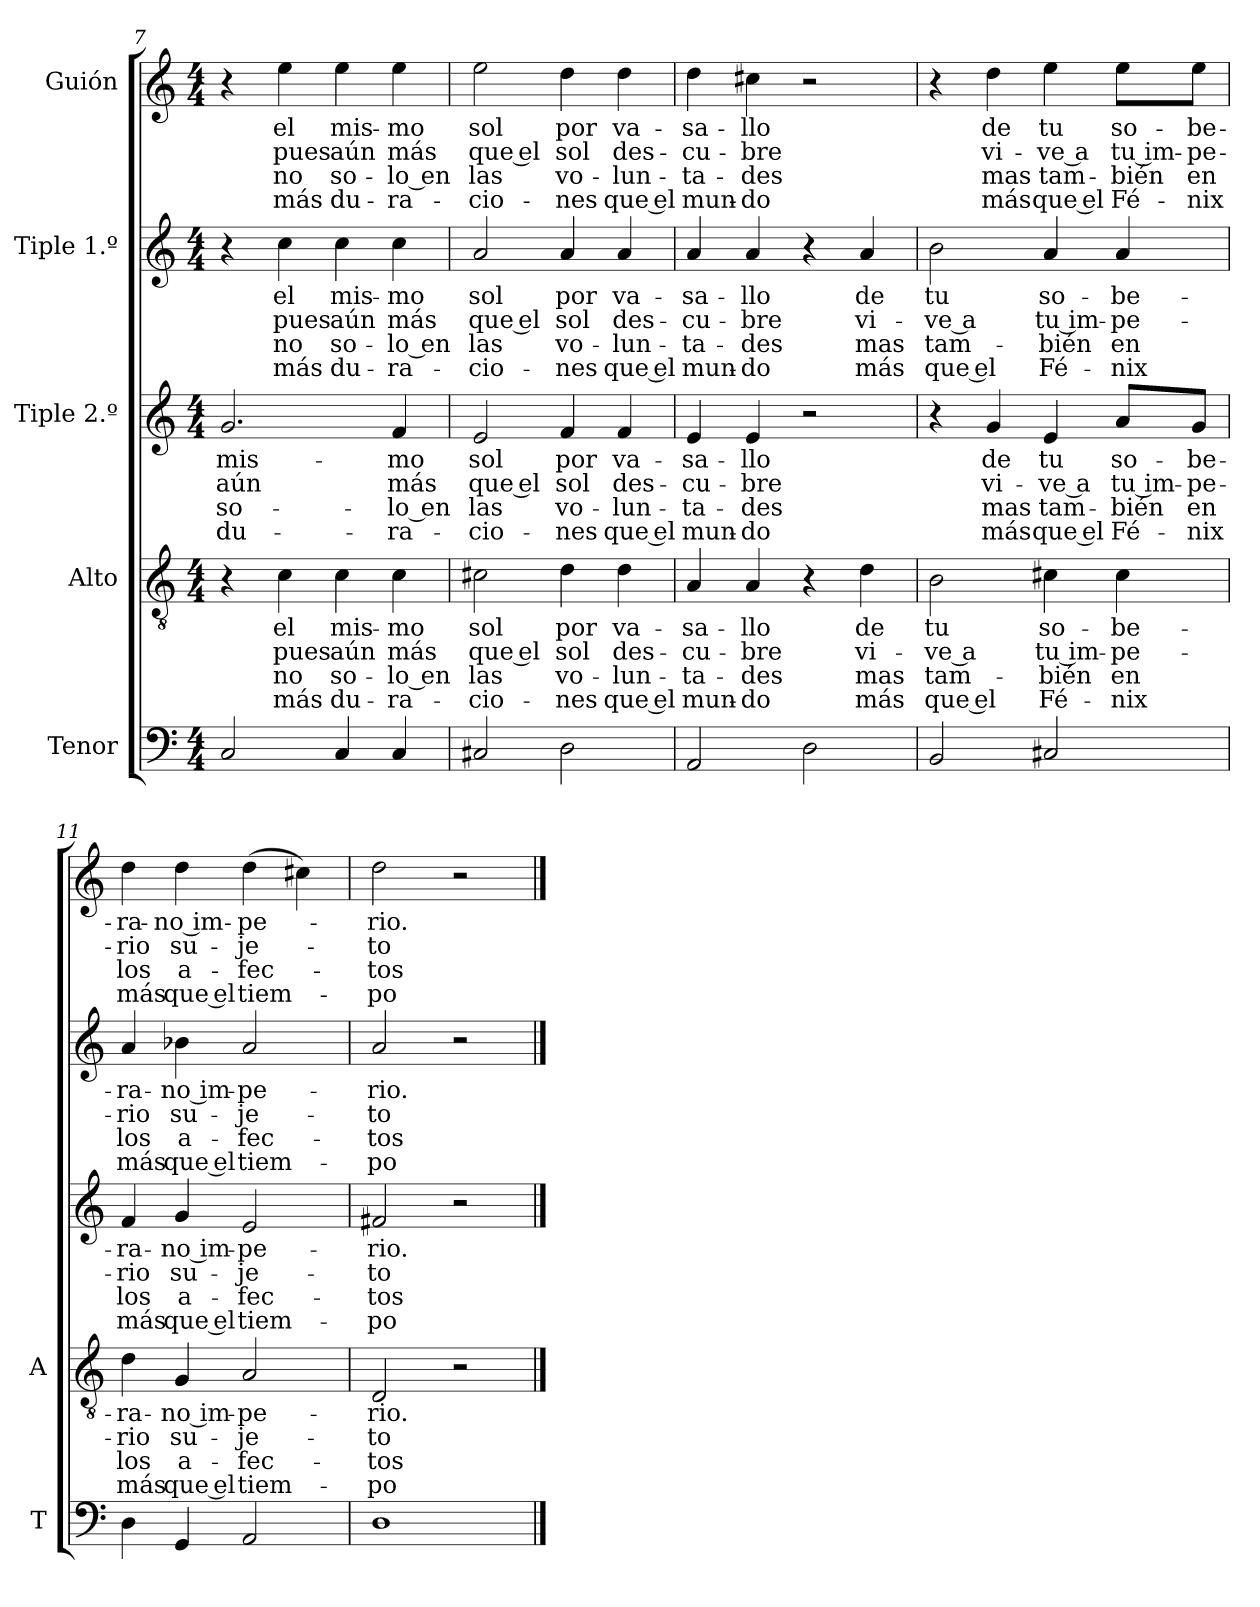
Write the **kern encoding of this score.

**kern	**kern	**text	**text	**text	**text	**kern	**text	**text	**text	**text	**kern	**text	**text	**text	**text	**kern	**text	**text	**text	**text
*part5	*part4	*part4	*part4	*part4	*part4	*part3	*part3	*part3	*part3	*part3	*part2	*part2	*part2	*part2	*part2	*part1	*part1	*part1	*part1	*part1
*staff5	*staff4	*staff4	*staff4	*staff4	*staff4	*staff3	*staff3	*staff3	*staff3	*staff3	*staff2	*staff2	*staff2	*staff2	*staff2	*staff1	*staff1	*staff1	*staff1	*staff1
*I"Tenor	*I"Alto	*	*	*	*	*I"Tiple 2.º	*	*	*	*	*I"Tiple 1.º	*	*	*	*	*I"Guión	*	*	*	*
*I'T	*I'A	*	*	*	*	*	*	*	*	*	*	*	*	*	*	*	*	*	*	*
*clefF4	*clefGv2	*	*	*	*	*clefG2	*	*	*	*	*clefG2	*	*	*	*	*clefG2	*	*	*	*
*M4/4	*M4/4	*	*	*	*	*M4/4	*	*	*	*	*M4/4	*	*	*	*	*M4/4	*	*	*	*
=7	=7	=7	=7	=7	=7	=7	=7	=7	=7	=7	=7	=7	=7	=7	=7	=7	=7	=7	=7	=7
2C	4r	.	.	.	.	2.g	mis-	aún	so-	du-	4r	.	.	.	.	4r	.	.	.	.
.	4c	el	pues	no	más	.	.	.	.	.	4cc	el	pues	no	más	4ee	el	pues	no	más
4C	4c	mis-	aún	so-	du-	.	.	.	.	.	4cc	mis-	aún	so-	du-	4ee	mis-	aún	so-	du-
4C	4c	-mo	más	-lo en	-ra-	4f	-mo	más	-lo en	-ra-	4cc	-mo	más	-lo en	-ra-	4ee	-mo	más	-lo en	-ra-
=8	=8	=8	=8	=8	=8	=8	=8	=8	=8	=8	=8	=8	=8	=8	=8	=8	=8	=8	=8	=8
2C#X	2c#X	sol	que el	las	-cio-	2e	sol	que el	las	-cio-	2a	sol	que el	las	-cio-	2ee	sol	que el	las	-cio-
2D	4d	por	sol	vo-	-nes	4f	por	sol	vo-	-nes	4a	por	sol	vo-	-nes	4dd	por	sol	vo-	-nes
.	4d	va-	des-	-lun-	que el	4f	va-	des-	-lun-	que el	4a	va-	des-	-lun-	que el	4dd	va-	des-	-lun-	que el
=9	=9	=9	=9	=9	=9	=9	=9	=9	=9	=9	=9	=9	=9	=9	=9	=9	=9	=9	=9	=9
2AA	4A	-sa-	-cu-	-ta-	mun-	4e	-sa-	-cu-	-ta-	mun-	4a	-sa-	-cu-	-ta-	mun-	4dd	-sa-	-cu-	-ta-	mun-
.	4A	-llo	-bre	-des	-do	4e	-llo	-bre	-des	-do	4a	-llo	-bre	-des	-do	4cc#X	-llo	-bre	-des	-do
2D	4r	.	.	.	.	2r	.	.	.	.	4r	.	.	.	.	2r	.	.	.	.
.	4d	de	vi-	mas	más	.	.	.	.	.	4a	de	vi-	mas	más	.	.	.	.	.
=10	=10	=10	=10	=10	=10	=10	=10	=10	=10	=10	=10	=10	=10	=10	=10	=10	=10	=10	=10	=10
2BB	2B	tu	-ve a	tam-	que el	4r	.	.	.	.	2b	tu	-ve a	tam-	que el	4r	.	.	.	.
.	.	.	.	.	.	4g	de	vi-	mas	más	.	.	.	.	.	4dd	de	vi-	mas	más
2C#X	4c#X	so-	tu im-	-bién	Fé-	4e	tu	-ve a	tam-	que el	4a	so-	tu im-	-bién	Fé-	4ee	tu	-ve a	tam-	que el
.	4c#	-be-	-pe-	en	-nix	8a/L	so-	tu im-	-bién	Fé-	4a	-be-	-pe-	en	-nix	8ee\L	so-	tu im-	-bién	Fé-
.	.	.	.	.	.	8g/J	-be-	-pe-	en	-nix	.	.	.	.	.	8ee\J	-be-	-pe-	en	-nix
=11	=11	=11	=11	=11	=11	=11	=11	=11	=11	=11	=11	=11	=11	=11	=11	=11	=11	=11	=11	=11
4D	4d	-ra-	-rio	los	más	4f	-ra-	-rio	los	más	4a	-ra-	-rio	los	más	4dd	-ra-	-rio	los	más
4GG	4G	-no im-	su-	a-	que el	4g	-no im-	su-	a-	que el	4b-X	-no im-	su-	a-	que el	4dd	-no im-	su-	a-	que el
2AA	2A	-pe-	-je-	-fec-	tiem-	2e	-pe-	-je-	-fec-	tiem-	2a	-pe-	-je-	-fec-	tiem-	(4dd	-pe-	-je-	-fec-	tiem-
.	.	.	.	.	.	.	.	.	.	.	.	.	.	.	.	4cc#X)	.	.	.	.
=12	=12	=12	=12	=12	=12	=12	=12	=12	=12	=12	=12	=12	=12	=12	=12	=12	=12	=12	=12	=12
1D	2D	-rio.	-to	-tos	-po	2f#X	-rio.	-to	-tos	-po	2a	-rio.	-to	-tos	-po	2dd	-rio.	-to	-tos	-po
.	2r	.	.	.	.	2r	.	.	.	.	2r	.	.	.	.	2r	.	.	.	.
==	==	==	==	==	==	==	==	==	==	==	==	==	==	==	==	==	==	==	==	==
*-	*-	*-	*-	*-	*-	*-	*-	*-	*-	*-	*-	*-	*-	*-	*-	*-	*-	*-	*-	*-
